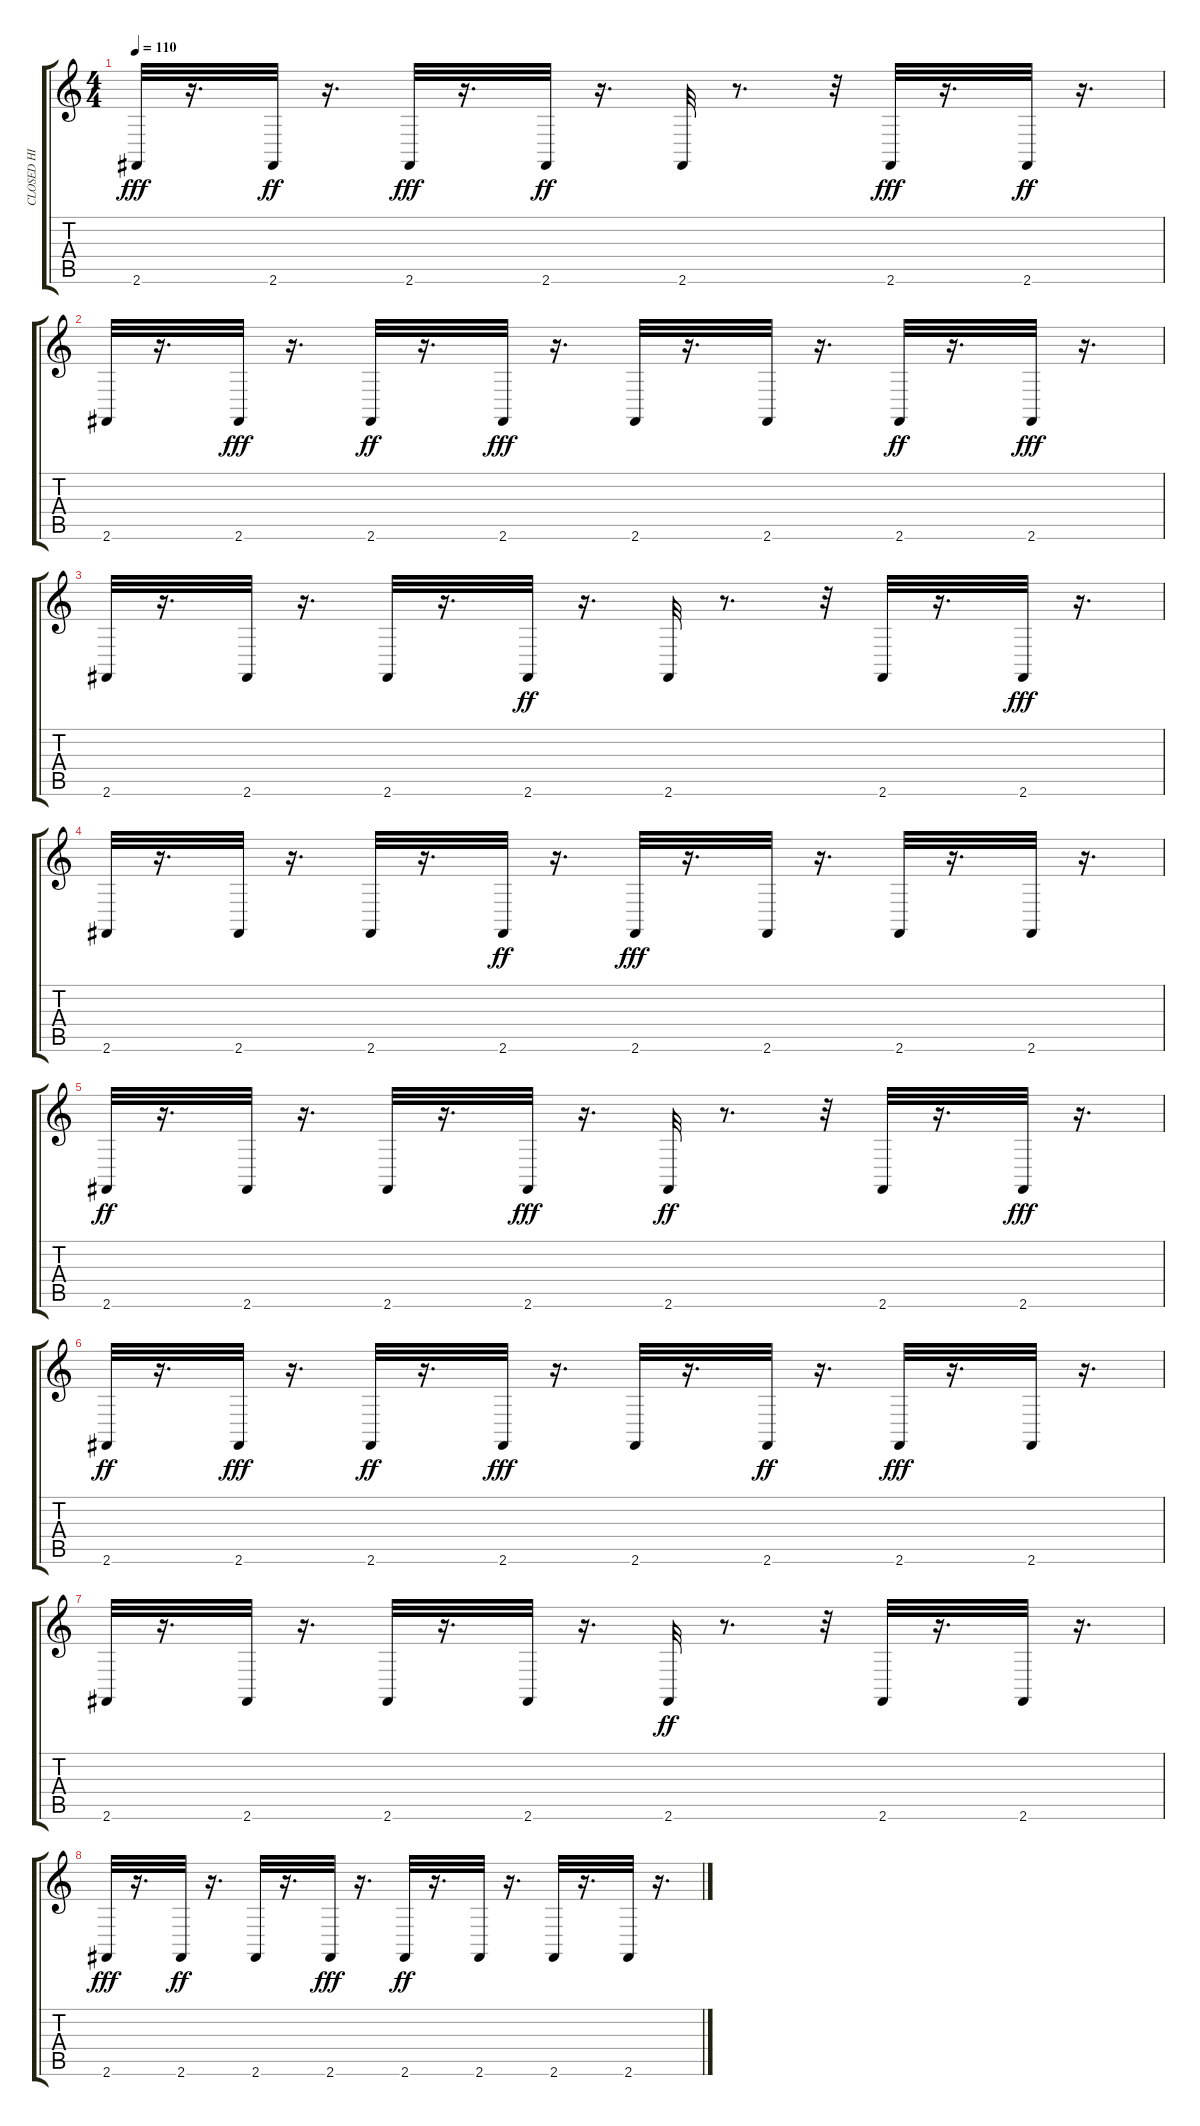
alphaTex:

\track ("CLOSED HI HAT" "CLOSED HI ") {instrument tinklebell}
\staff {score tabs}
\tuning (E4 B3 G3 D3 A2 E2) {hide}
\ts (4 4)
\tempo 110
\clef g2
\ks c
2.6.32{dy fff} r.16{d} 2.6.32{dy ff} r.16{d} 2.6.32{dy fff} r.16{d} 2.6.32{dy ff} r.16{d} 2.6.32 r.8{d} r.32 2.6.32{dy fff} r.16{d} 2.6.32{dy ff} r.16{d} |
2.6.32 r.16{d} 2.6.32{dy fff} r.16{d} 2.6.32{dy ff} r.16{d} 2.6.32{dy fff} r.16{d} 2.6.32 r.16{d} 2.6.32 r.16{d} 2.6.32{dy ff} r.16{d} 2.6.32{dy fff} r.16{d} |
2.6.32 r.16{d} 2.6.32 r.16{d} 2.6.32 r.16{d} 2.6.32{dy ff} r.16{d} 2.6.32 r.8{d} r.32 2.6.32 r.16{d} 2.6.32{dy fff} r.16{d} |
2.6.32 r.16{d} 2.6.32 r.16{d} 2.6.32 r.16{d} 2.6.32{dy ff} r.16{d} 2.6.32{dy fff} r.16{d} 2.6.32 r.16{d} 2.6.32 r.16{d} 2.6.32 r.16{d} |
2.6.32{dy ff} r.16{d} 2.6.32 r.16{d} 2.6.32 r.16{d} 2.6.32{dy fff} r.16{d} 2.6.32{dy ff} r.8{d} r.32 2.6.32 r.16{d} 2.6.32{dy fff} r.16{d} |
2.6.32{dy ff} r.16{d} 2.6.32{dy fff} r.16{d} 2.6.32{dy ff} r.16{d} 2.6.32{dy fff} r.16{d} 2.6.32 r.16{d} 2.6.32{dy ff} r.16{d} 2.6.32{dy fff} r.16{d} 2.6.32 r.16{d} |
2.6.32 r.16{d} 2.6.32 r.16{d} 2.6.32 r.16{d} 2.6.32 r.16{d} 2.6.32{dy ff} r.8{d} r.32 2.6.32 r.16{d} 2.6.32 r.16{d} |
2.6.32{dy fff} r.16{d} 2.6.32{dy ff} r.16{d} 2.6.32 r.16{d} 2.6.32{dy fff} r.16{d} 2.6.32{dy ff} r.16{d} 2.6.32 r.16{d} 2.6.32 r.16{d} 2.6.32 r.16{d}
